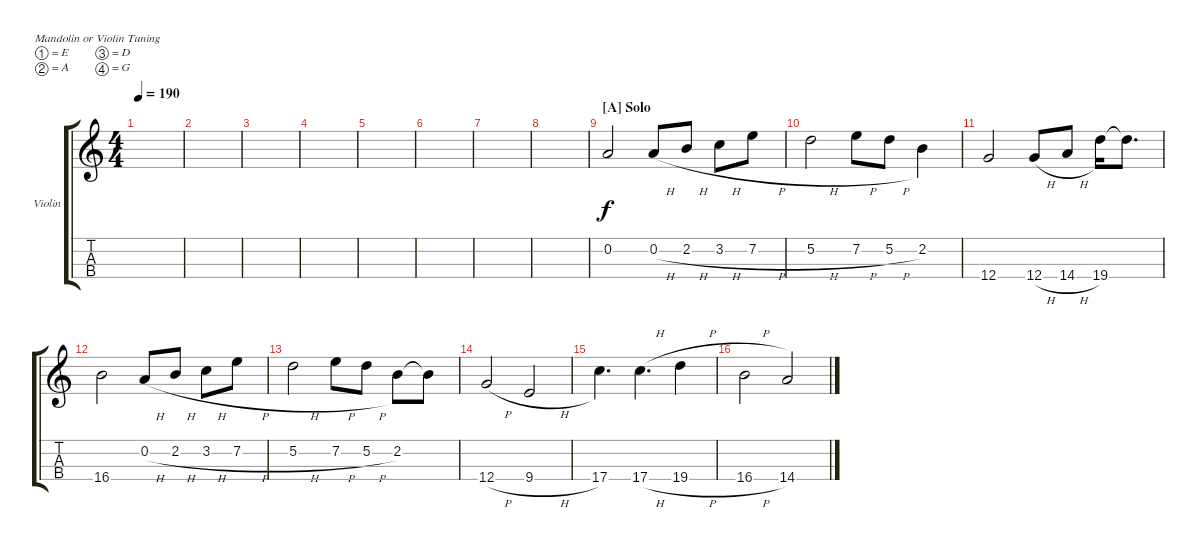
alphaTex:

\defaultSystemsLayout 4
\bracketExtendMode groupsimilarinstruments
\firstSystemTrackNameOrientation horizontal
\otherSystemsTrackNameOrientation horizontal
\track ("Violin" "Violin") {instrument violin}
\staff {score tabs}
\tuning (E5 A4 D4 G3)
\ts (4 4)
\tempo 190
\clef g2
\scale
0.333333
\ks c
|
\scale
0.333333 |
\scale
0.333333 |
\scale
0.333333 |
\scale
0.333333 |
\scale
0.333333 |
\scale
0.333333 |
\scale
0.333333 |
\section ("A" "Solo")
\scale
0.333333 0.2.2 0.2{h}.8 2.2{h}.8 3.2{h}.8 7.2{h}.8 |
\scale
0.333333 5.2{h}.2 7.2{h}.8 5.2{h}.8 2.2.4 |
\scale
0.333333 12.4.2 12.4{h}.8 14.4{h}.8 19.4.16 19.4{t}.8{d} |
\scale
0.333333 16.4.2 0.2{h}.8 2.2{h}.8 3.2{h}.8 7.2{h}.8 |
\scale
0.333333 5.2{h}.2 7.2{h}.8 5.2{h}.8 2.2.8 2.2{t}.8 |
\scale
0.333333 12.4{h}.2 9.4{h}.2 |
\scale
0.333333 17.4.4{d} 17.4{h}.4{d} 19.4{h}.4 |
\scale
0.333333 16.4{h}.2 14.4.2
